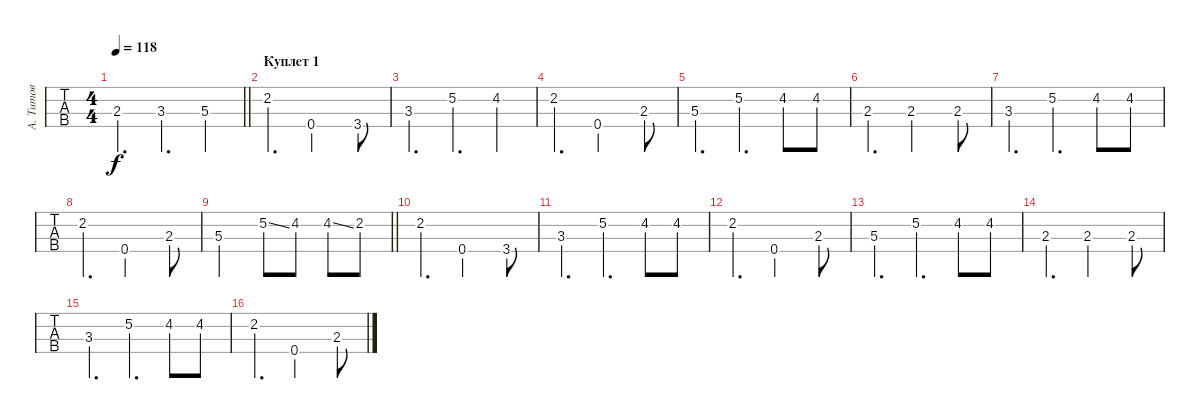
\track ("А. Титов" "А. Титов") {instrument fretlessbass}
\staff {tabs}
\tuning (G2 D2 A1 E1) {hide}
\ts (4 4)
\tempo 118
\clef f4
\barLineRight lightlight
\ks c
2.3.4{d dy f} 3.3.4{d} 5.3.4 |
\section ("" "Куплет 1")
2.2.4{d} 0.4.2 3.4{st}.8 |
3.3.4{d} 5.2.4{d} 4.2.4 |
2.2.4{d} 0.4.2 2.3{st}.8 |
5.3.4{d} 5.2.4{d} 4.2.8 4.2{st}.8 |
2.3.4{d} 2.3.2 2.3{st}.8 |
3.3.4{d} 5.2.4{d} 4.2.8 4.2{st}.8 |
2.2.4{d} 0.4.2 2.3{st}.8 |
\barLineRight lightlight
5.3.2 5.2{ss}.8 4.2.8 4.2{ss}.8 2.2.8 |
2.2.4{d} 0.4.2 3.4{st}.8 |
3.3.4{d} 5.2.4{d} 4.2.8 4.2{st}.8 |
2.2.4{d} 0.4.2 2.3{st}.8 |
5.3.4{d} 5.2.4{d} 4.2.8 4.2{st}.8 |
2.3.4{d} 2.3.2 2.3{st}.8 |
3.3.4{d} 5.2.4{d} 4.2.8 4.2{st}.8 |
2.2.4{d} 0.4.2 2.3{st}.8
